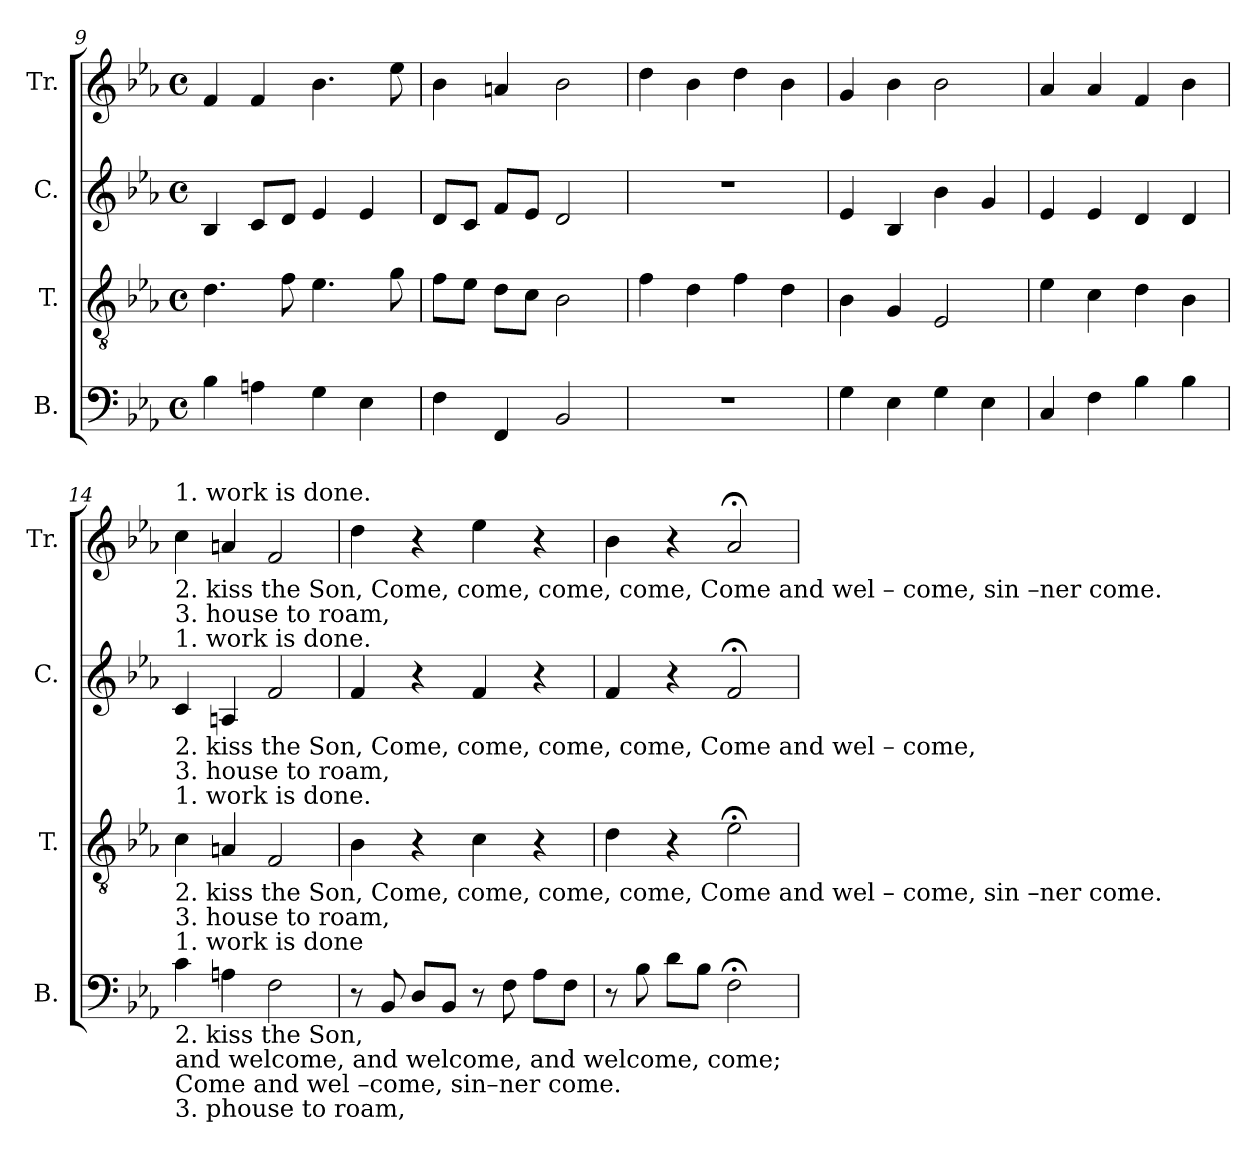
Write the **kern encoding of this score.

**kern	**kern	**kern	**kern
*part4	*part3	*part2	*part1
*staff4	*staff3	*staff2	*staff1
*I"B.	*I"T.	*I"C.	*I"Tr.
*I'B.	*I'T.	*I'C.	*I'Tr.
*clefF4	*clefGv2	*clefG2	*clefG2
*k[b-e-a-]	*k[b-e-a-]	*k[b-e-a-]	*k[b-e-a-]
*M4/4	*M4/4	*M4/4	*M4/4
*met(c)	*met(c)	*met(c)	*met(c)
=9	=9	=9	=9
4B-\	4.d\	4B-/	4f/
4An\	.	8c/L	4f/
.	8f\	8d/J	.
4G\	4.e-\	4e-/	4.b-\
4E-\	.	4e-/	.
.	8g\	.	8ee-\
=10	=10	=10	=10
4F\	8f\L	8d/L	4b-\
.	8e-\J	8c/J	.
4FF/	8d\L	8f/L	4an/
.	8c\J	8e-/J	.
2BB-/	2B-\	2d/	2b-\
=11	=11	=11	=11
1r	4f\	1r	4dd\
.	4d\	.	4b-\
.	4f\	.	4dd\
.	4d\	.	4b-\
=12	=12	=12	=12
4G\	4B-\	4e-/	4g/
4E-\	4G/	4B-/	4b-\
4G\	2E-/	4b-\	2b-\
4E-\	.	4g/	.
=13	=13	=13	=13
4C/	4e-\	4e-/	4a-/
4F\	4c\	4e-/	4a-/
4B-\	4d\	4d/	4f/
4B-\	4B-\	4d/	4b-\
=14	=14	=14	=14
!	!	!	!LO:TX:a:t=1. work is done.
!	!	!	!LO:TX:b:t=2. kiss the Son,         Come,              come,                come,           come,   Come  and  wel – come,  sin –ner come.
!	!	!	!LO:TX:b:t=3. house to roam,
!	!	!LO:TX:a:t=1. work is done.	!
!	!	!LO:TX:b:t=2. kiss the Son,         Come,              come,                come,           come,   Come  and  wel – come,	!
!	!	!LO:TX:b:t=3. house to roam,	!
!	!LO:TX:a:t=1. work is done.	!	!
!	!LO:TX:b:t=2. kiss the Son,         Come,              come,                come,           come,   Come  and  wel – come,  sin –ner come.	!	!
!	!LO:TX:b:t=3. house to roam,	!	!
!LO:TX:a:t=1.  work is done	!	!	!
!LO:TX:b:t=2.  kiss the Son,	!	!	!
!LO:TX:b:t=and welcome,   and welcome,  and welcome, come;	!	!	!
!LO:TX:b:t=Come  and  wel –come,  sin–ner come.	!	!	!
!LO:TX:b:t=3. phouse to roam,	!	!	!
4c\	4c\	4c/	4cc\
4An\	4An/	4An/	4an/
2F\	2F/	2f/	2f/
=15	=15	=15	=15
8r	4B-\	4f/	4dd\
8BB-/	.	.	.
8D/L	4r	4r	4r
8BB-/J	.	.	.
8r	4c\	4f/	4ee-\
8F\	.	.	.
8A-\L	4r	4r	4r
8F\J	.	.	.
=16	=16	=16	=16
8r	4d\	4f/	4b-\
8B-\	.	.	.
8d\L	4r	4r	4r
8B-\J	.	.	.
2F;<\	2e-;<\	2f;</	2a-;</
=	=	=	=
*-	*-	*-	*-
